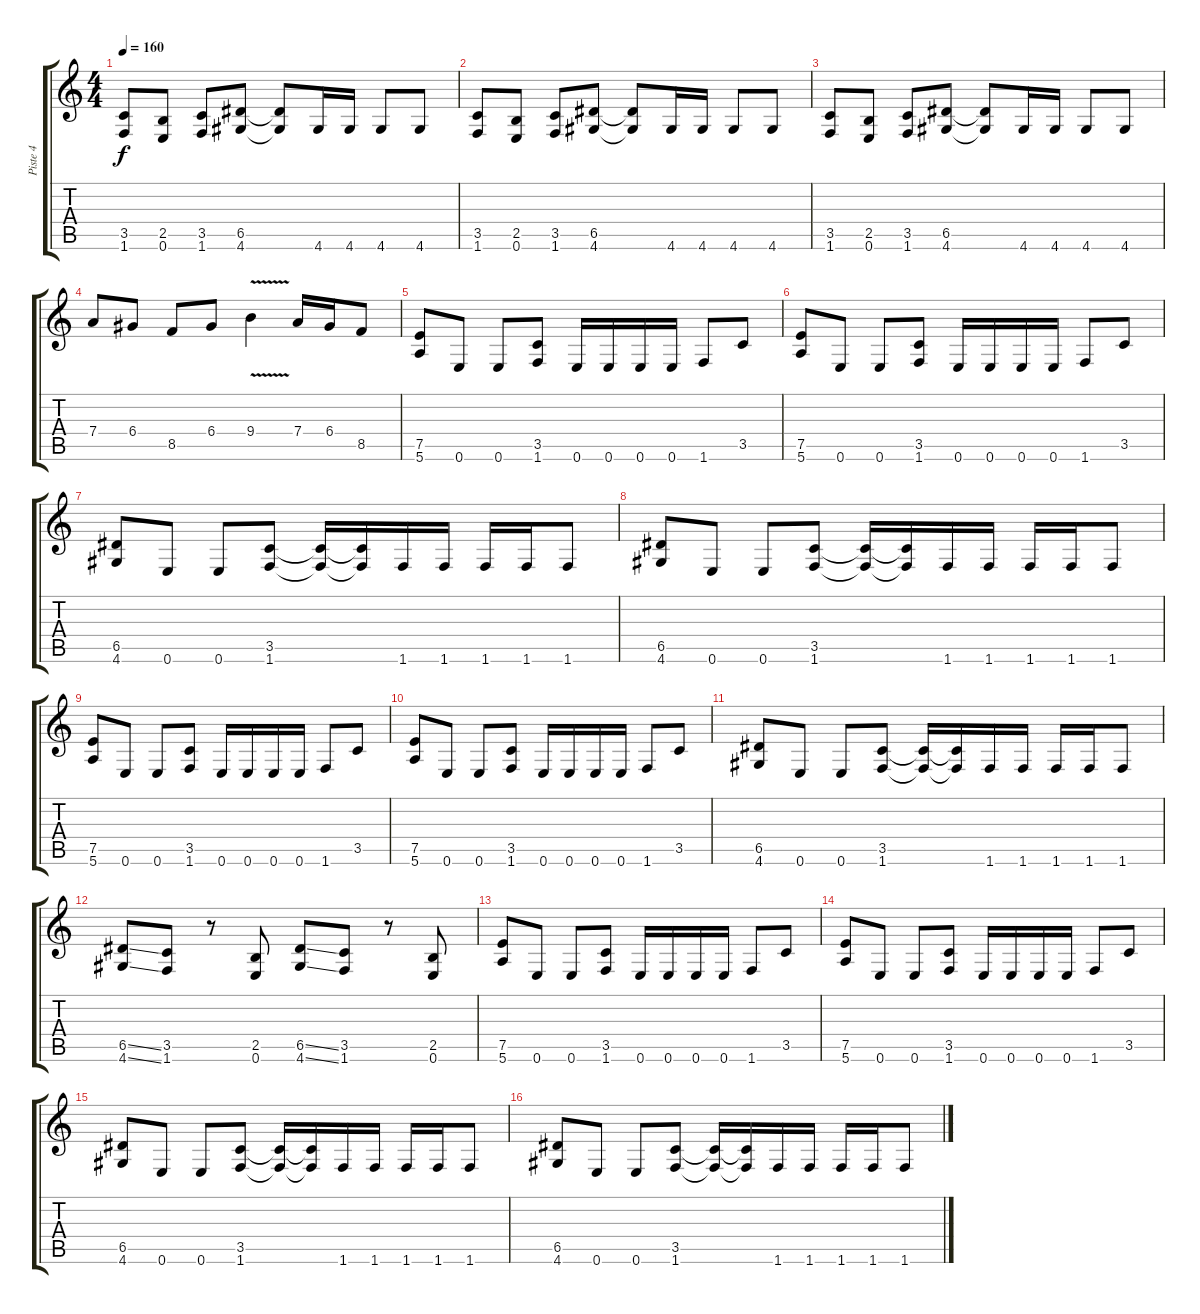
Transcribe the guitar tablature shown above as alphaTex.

\track ("Piste 4" "Piste 4") {instrument distortionguitar}
\staff {score tabs}
\tuning (E4 B3 G3 D3 A2 E2) {hide}
\ts (4 4)
\tempo 160
\clef g2
\ks c
(3.5 1.6).8{dy f} (2.5 0.6).8 (3.5 1.6).8 (6.5 4.6).8 (6.5{t} 4.6{t}).8 4.6.16 4.6.16 4.6.8 4.6.8 |
(3.5 1.6).8 (2.5 0.6).8 (3.5 1.6).8 (6.5 4.6).8 (6.5{t} 4.6{t}).8 4.6.16 4.6.16 4.6.8 4.6.8 |
(3.5 1.6).8 (2.5 0.6).8 (3.5 1.6).8 (6.5 4.6).8 (6.5{t} 4.6{t}).8 4.6.16 4.6.16 4.6.8 4.6.8 |
7.4.8 6.4.8 8.5.8 6.4.8 9.4{v}.4 7.4.16 6.4.16 8.5.8 |
(7.5 5.6).8 0.6.8 0.6.8 (3.5 1.6).8 0.6.16 0.6.16 0.6.16 0.6.16 1.6.8 3.5.8 |
(7.5 5.6).8 0.6.8 0.6.8 (3.5 1.6).8 0.6.16 0.6.16 0.6.16 0.6.16 1.6.8 3.5.8 |
(6.5 4.6).8 0.6.8 0.6.8 (3.5 1.6).8 (3.5{t} 1.6{t}).16 (3.5{t} 1.6{t}).16 1.6.16 1.6.16 1.6.16 1.6.16 1.6.8 |
(6.5 4.6).8 0.6.8 0.6.8 (3.5 1.6).8 (3.5{t} 1.6{t}).16 (3.5{t} 1.6{t}).16 1.6.16 1.6.16 1.6.16 1.6.16 1.6.8 |
(7.5 5.6).8 0.6.8 0.6.8 (3.5 1.6).8 0.6.16 0.6.16 0.6.16 0.6.16 1.6.8 3.5.8 |
(7.5 5.6).8 0.6.8 0.6.8 (3.5 1.6).8 0.6.16 0.6.16 0.6.16 0.6.16 1.6.8 3.5.8 |
(6.5 4.6).8 0.6.8 0.6.8 (3.5 1.6).8 (3.5{t} 1.6{t}).16 (3.5{t} 1.6{t}).16 1.6.16 1.6.16 1.6.16 1.6.16 1.6.8 |
(6.5{ss} 4.6{ss}).8 (3.5 1.6).8 r.8 (2.5 0.6).8 (6.5{ss} 4.6{ss}).8 (3.5 1.6).8 r.8 (2.5 0.6).8 |
(7.5 5.6).8 0.6.8 0.6.8 (3.5 1.6).8 0.6.16 0.6.16 0.6.16 0.6.16 1.6.8 3.5.8 |
(7.5 5.6).8 0.6.8 0.6.8 (3.5 1.6).8 0.6.16 0.6.16 0.6.16 0.6.16 1.6.8 3.5.8 |
(6.5 4.6).8 0.6.8 0.6.8 (3.5 1.6).8 (3.5{t} 1.6{t}).16 (3.5{t} 1.6{t}).16 1.6.16 1.6.16 1.6.16 1.6.16 1.6.8 |
(6.5 4.6).8 0.6.8 0.6.8 (3.5 1.6).8 (3.5{t} 1.6{t}).16 (3.5{t} 1.6{t}).16 1.6.16 1.6.16 1.6.16 1.6.16 1.6.8
